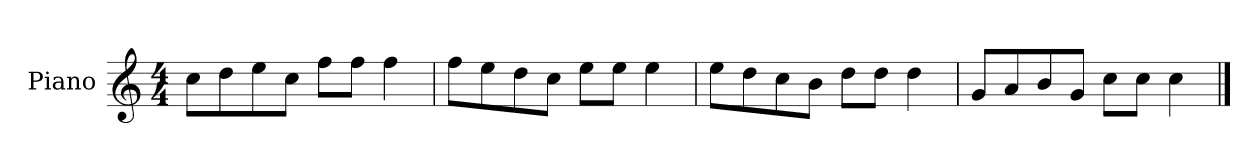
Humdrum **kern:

**kern
*part1
*staff1
*I"Piano
*I'P-no
*clefG2
*k[]
*M4/4
*MM90
=1
8cc\L
8dd\
8ee\
8cc\J
8ff\L
8ff\J
4ff\
=2
8ff\L
8ee\
8dd\
8cc\J
8ee\L
8ee\J
4ee\
=3
8ee\L
8dd\
8cc\
8b\J
8dd\L
8dd\J
4dd\
=4
8g/L
8a/
8b/
8g/J
8cc\L
8cc\J
4cc\
==
*-
